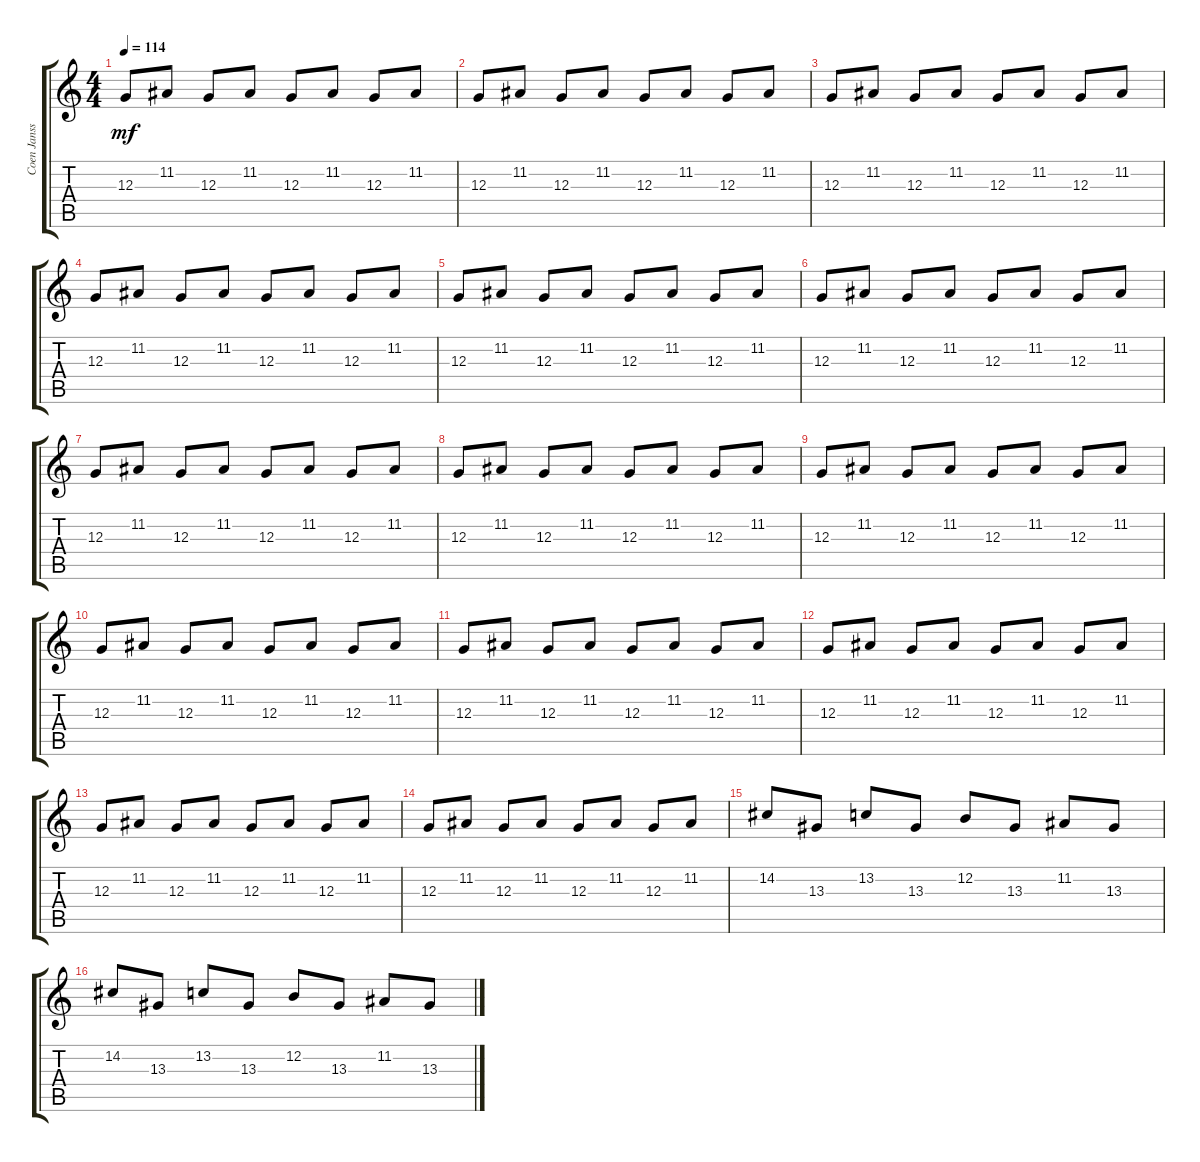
\track ("Coen Janssen" "Coen Janss") {instrument tremolostrings}
\staff {score tabs}
\tuning (E4 B3 G3 D3 A2 E2) {hide}
\ts (4 4)
\tempo 114
\clef g2
\ks c
12.3.8{dy mf} 11.2.8 12.3.8 11.2.8 12.3.8 11.2.8 12.3.8 11.2.8 |
12.3.8 11.2.8 12.3.8 11.2.8 12.3.8 11.2.8 12.3.8 11.2.8 |
12.3.8 11.2.8 12.3.8 11.2.8 12.3.8 11.2.8 12.3.8 11.2.8 |
12.3.8 11.2.8 12.3.8 11.2.8 12.3.8 11.2.8 12.3.8 11.2.8 |
12.3.8 11.2.8 12.3.8 11.2.8 12.3.8 11.2.8 12.3.8 11.2.8 |
12.3.8 11.2.8 12.3.8 11.2.8 12.3.8 11.2.8 12.3.8 11.2.8 |
12.3.8 11.2.8 12.3.8 11.2.8 12.3.8 11.2.8 12.3.8 11.2.8 |
12.3.8 11.2.8 12.3.8 11.2.8 12.3.8 11.2.8 12.3.8 11.2.8 |
12.3.8 11.2.8 12.3.8 11.2.8 12.3.8 11.2.8 12.3.8 11.2.8 |
12.3.8 11.2.8 12.3.8 11.2.8 12.3.8 11.2.8 12.3.8 11.2.8 |
12.3.8 11.2.8 12.3.8 11.2.8 12.3.8 11.2.8 12.3.8 11.2.8 |
12.3.8 11.2.8 12.3.8 11.2.8 12.3.8 11.2.8 12.3.8 11.2.8 |
12.3.8 11.2.8 12.3.8 11.2.8 12.3.8 11.2.8 12.3.8 11.2.8 |
12.3.8 11.2.8 12.3.8 11.2.8 12.3.8 11.2.8 12.3.8 11.2.8 |
14.2.8 13.3.8 13.2.8 13.3.8 12.2.8 13.3.8 11.2.8 13.3.8 |
14.2.8 13.3.8 13.2.8 13.3.8 12.2.8 13.3.8 11.2.8 13.3.8
